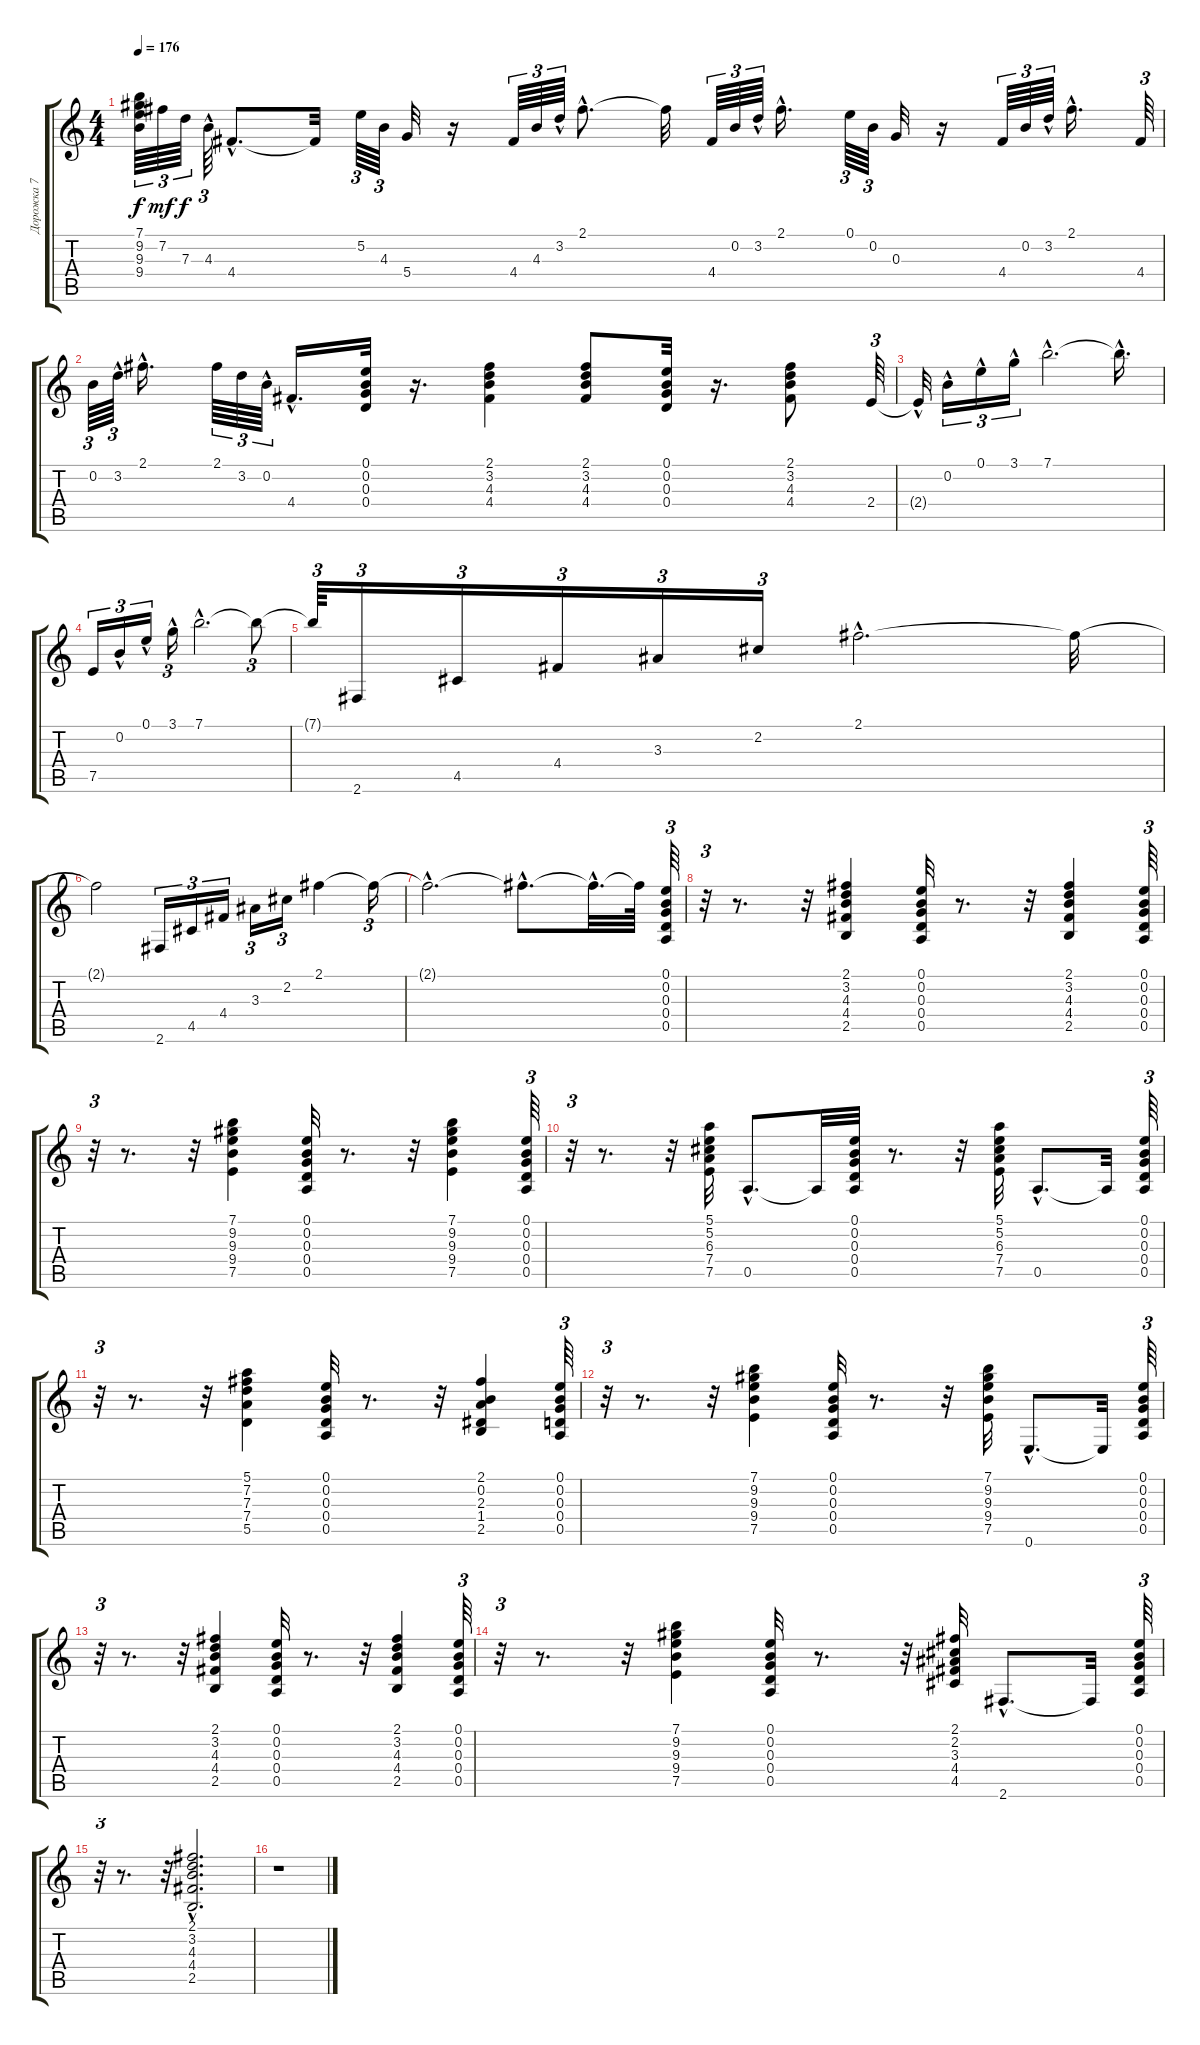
\track ("Дорожка 7" "Дорожка 7") {instrument acousticguitarsteel}
\staff {score tabs}
\tuning (E4 B3 G3 D3 A2 E2) {hide}
\ts (4 4)
\tempo 176
\clef g2
\ks c
(7.1{t} 9.2{t} 9.3{t} 9.4{t}).64{tu (3 2) dy f} 7.2.64{tu (3 2) dy mf} 7.3.64{tu (3 2) dy f} 4.3{hac}.64{tu (3 2)} 4.4{hac}.8{d} 4.4{t}.32 5.2.64{tu (3 2)} 4.3.64{tu (3 2)} 5.4.32 r.16 4.4.64{tu (3 2)} 4.3.64{tu (3 2)} 3.2{hac}.64{tu (3 2)} 2.1{hac}.8{d} 2.1{t}.32 4.4.64{tu (3 2)} 0.2.64{tu (3 2)} 3.2{hac}.64{tu (3 2)} 2.1{hac}.16{d} 0.1.64{tu (3 2)} 0.2.64{tu (3 2)} 0.3.32 r.16 4.4.64{tu (3 2)} 0.2.64{tu (3 2)} 3.2{hac}.64{tu (3 2)} 2.1{hac}.16{d} 4.4.64{tu (3 2)} |
0.2.64{tu (3 2)} 3.2{hac}.64{tu (3 2)} 2.1{hac}.16{d} 2.1.64{tu (3 2)} 3.2.64{tu (3 2)} 0.2{hac}.64{tu (3 2)} 4.4{hac}.16{d} (0.1 0.2 0.3 0.4).32 r.16{d} (2.1 3.2 4.3 4.4).4 (2.1 3.2 4.3 4.4).8 (0.1 0.2 0.3 0.4).32 r.16{d} (2.1 3.2 4.3 4.4).8 2.4.64{tu (3 2)} |
2.4{hac t}.32 0.2{hac}.16{tu (3 2)} 0.1{hac}.16{tu (3 2)} 3.1{hac}.16{tu (3 2)} 7.1{hac}.2{d} 7.1{hac t}.16{d} |
7.5.16{tu (3 2)} 0.2{hac}.16{tu (3 2)} 0.1{hac}.16{tu (3 2)} 3.1{hac}.16{tu (3 2)} 7.1{hac}.2{d} 7.1{t}.8{tu (3 2)} |
7.1{t}.64{tu (3 2)} 2.6.16{tu (3 2)} 4.5.16{tu (3 2)} 4.4.16{tu (3 2)} 3.3.16{tu (3 2)} 2.2.16{tu (3 2)} 2.1{hac}.2{d} 2.1{t}.32 |
2.1{t}.2 2.6.16{tu (3 2)} 4.5.16{tu (3 2)} 4.4.16{tu (3 2)} 3.3.16{tu (3 2)} 2.2.16{tu (3 2)} 2.1.4 2.1{t}.16{tu (3 2)} |
2.1{hac t}.2{d} 2.1{hac t}.8{d} 2.1{hac t}.32{d} 2.1{t}.64 (0.1 0.2 0.3 0.4 0.5).64{tu (3 2)} |
r.32{tu (3 2)} r.8{d} r.32 (2.1 3.2 4.3 4.4 2.5).4 (0.1 0.2 0.3 0.4 0.5).32 r.8{d} r.32 (2.1 3.2 4.3 4.4 2.5).4 (0.1 0.2 0.3 0.4 0.5).64{tu (3 2)} |
r.32{tu (3 2)} r.8{d} r.32 (7.1 9.2 9.3 9.4 7.5).4 (0.1 0.2 0.3 0.4 0.5).32 r.8{d} r.32 (7.1 9.2 9.3 9.4 7.5).4 (0.1 0.2 0.3 0.4 0.5).64{tu (3 2)} |
r.32{tu (3 2)} r.8{d} r.32 (5.1 5.2 6.3 7.4 7.5).32 0.5{hac}.8{d} 0.5{t}.32 (0.1 0.2 0.3 0.4 0.5).32 r.8{d} r.32 (5.1 5.2 6.3 7.4 7.5).32 0.5{hac}.8{d} 0.5{t}.32 (0.1 0.2 0.3 0.4 0.5).64{tu (3 2)} |
r.32{tu (3 2)} r.8{d} r.32 (5.1 7.2 7.3 7.4 5.5).4 (0.1 0.2 0.3 0.4 0.5).32 r.8{d} r.32 (2.1 0.2 2.3 1.4 2.5).4 (0.1 0.2 0.3 0.4 0.5).64{tu (3 2)} |
r.32{tu (3 2)} r.8{d} r.32 (7.1 9.2 9.3 9.4 7.5).4 (0.1 0.2 0.3 0.4 0.5).32 r.8{d} r.32 (7.1 9.2 9.3 9.4 7.5).32 0.6{hac}.8{d} 0.6{t}.32 (0.1 0.2 0.3 0.4 0.5).64{tu (3 2)} |
r.32{tu (3 2)} r.8{d} r.32 (2.1 3.2 4.3 4.4 2.5).4 (0.1 0.2 0.3 0.4 0.5).32 r.8{d} r.32 (2.1 3.2 4.3 4.4 2.5).4 (0.1 0.2 0.3 0.4 0.5).64{tu (3 2)} |
r.32{tu (3 2)} r.8{d} r.32 (7.1 9.2 9.3 9.4 7.5).4 (0.1 0.2 0.3 0.4 0.5).32 r.8{d} r.32 (2.1 2.2 3.3 4.4 4.5).32 2.6{hac}.8{d} 2.6{t}.32 (0.1 0.2 0.3 0.4 0.5).64{tu (3 2)} |
r.32{tu (3 2)} r.8{d} r.32 (2.1{hac} 3.2{hac} 4.3{hac} 4.4{hac} 2.5{hac}).2{d} |
r.1
